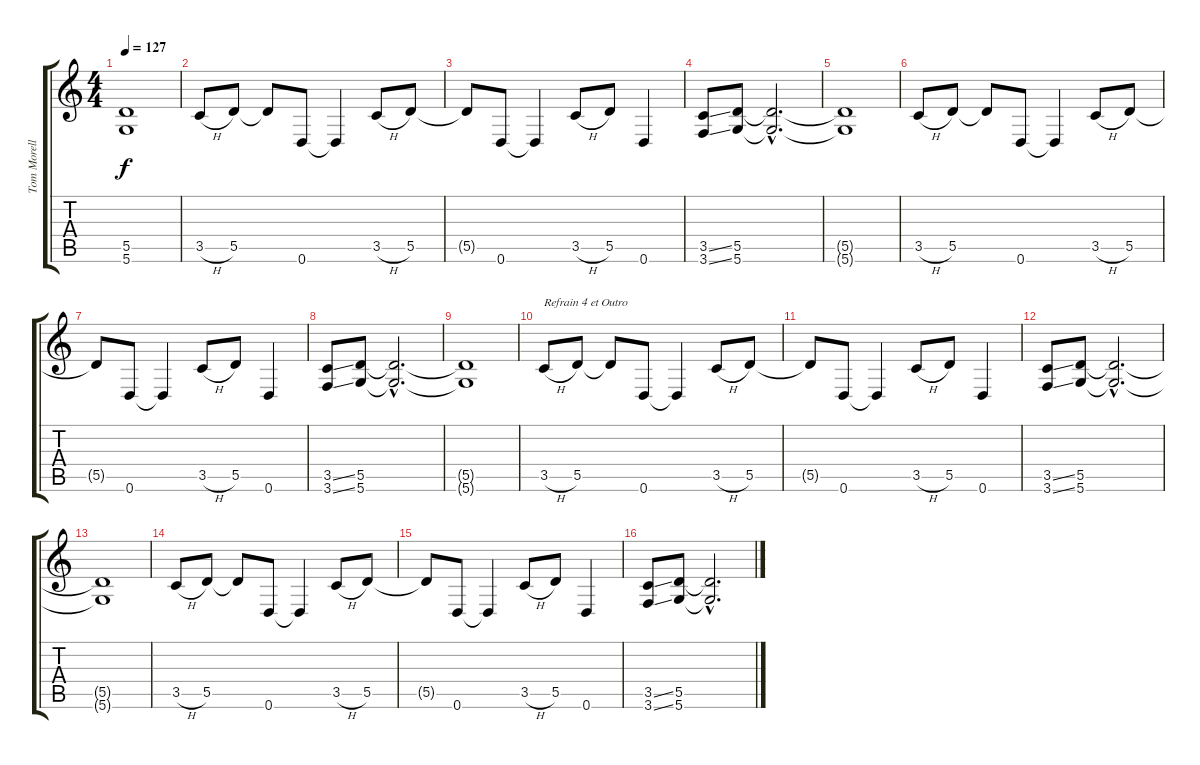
\track ("Tom Morello" "Tom Morell") {instrument electricguitarclean}
\staff {score tabs}
\tuning (E4 B3 G3 D3 A2 D2) {hide}
\ts (4 4)
\tempo 127
\clef g2
\ks c
(5.5{t} 5.6{t}).1{dy f} |
3.5{h}.8 5.5.8 5.5{t}.8 0.6.8 0.6{t}.4 3.5{h}.8 5.5.8 |
5.5{t}.8 0.6.8 0.6{t}.4 3.5{h}.8 5.5.8 0.6.4 |
(3.5{ss} 3.6{ss}).8 (5.5 5.6).8 (5.5{hac t} 5.6{hac t}).2{d} |
(5.5{t} 5.6{t}).1 |
3.5{h}.8 5.5.8 5.5{t}.8 0.6.8 0.6{t}.4 3.5{h}.8 5.5.8 |
5.5{t}.8 0.6.8 0.6{t}.4 3.5{h}.8 5.5.8 0.6.4 |
(3.5{ss} 3.6{ss}).8 (5.5 5.6).8 (5.5{hac t} 5.6{hac t}).2{d} |
(5.5{t} 5.6{t}).1 |
3.5{h}.8{txt "Refrain 4 et Outro"} 5.5.8 5.5{t}.8 0.6.8 0.6{t}.4 3.5{h}.8 5.5.8 |
5.5{t}.8 0.6.8 0.6{t}.4 3.5{h}.8 5.5.8 0.6.4 |
(3.5{ss} 3.6{ss}).8 (5.5 5.6).8 (5.5{hac t} 5.6{hac t}).2{d} |
(5.5{t} 5.6{t}).1 |
3.5{h}.8 5.5.8 5.5{t}.8 0.6.8 0.6{t}.4 3.5{h}.8 5.5.8 |
5.5{t}.8 0.6.8 0.6{t}.4 3.5{h}.8 5.5.8 0.6.4 |
(3.5{ss} 3.6{ss}).8 (5.5 5.6).8 (5.5{hac t} 5.6{hac t}).2{d}
